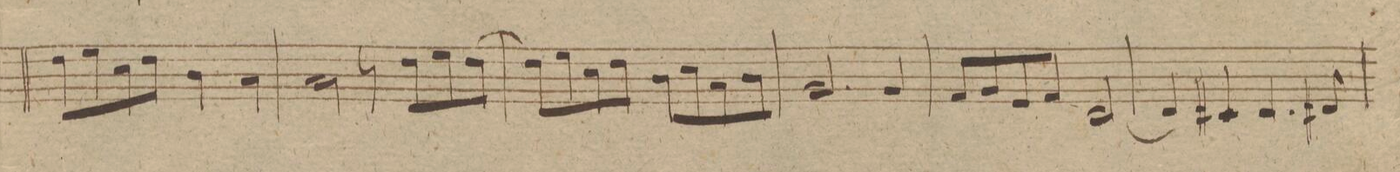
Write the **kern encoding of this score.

**kern	**dynam
*I"Clarinetto 2do in A.	*
*clefG2	*
*k[f#c#g#d#]	*
*met(c)	*
*M4/4	*
8b\L	.
8cc#\	.
8a\	.
8b\J	.
4g#\	.
4f#\	.
=226	=226
2f#\	.
8r	.
8b\L	.
8cc#\	.
[8b\J	.
=227	=227
8b\L]	.
8cc#\	.
8a\	.
8b\J	.
8g#\L	.
8a\	.
8f#\	.
8g#\J	.
=228	=228
2.e/	.
4e/	.
=229	=229
8d#/L	.
8e/	.
8c#/	.
8d#/J	.
[2B/	.
=230	=230
4B/]	.
4A#X/	.
4.B/	.
8B#X/	.
=231	=231
*-	*-
